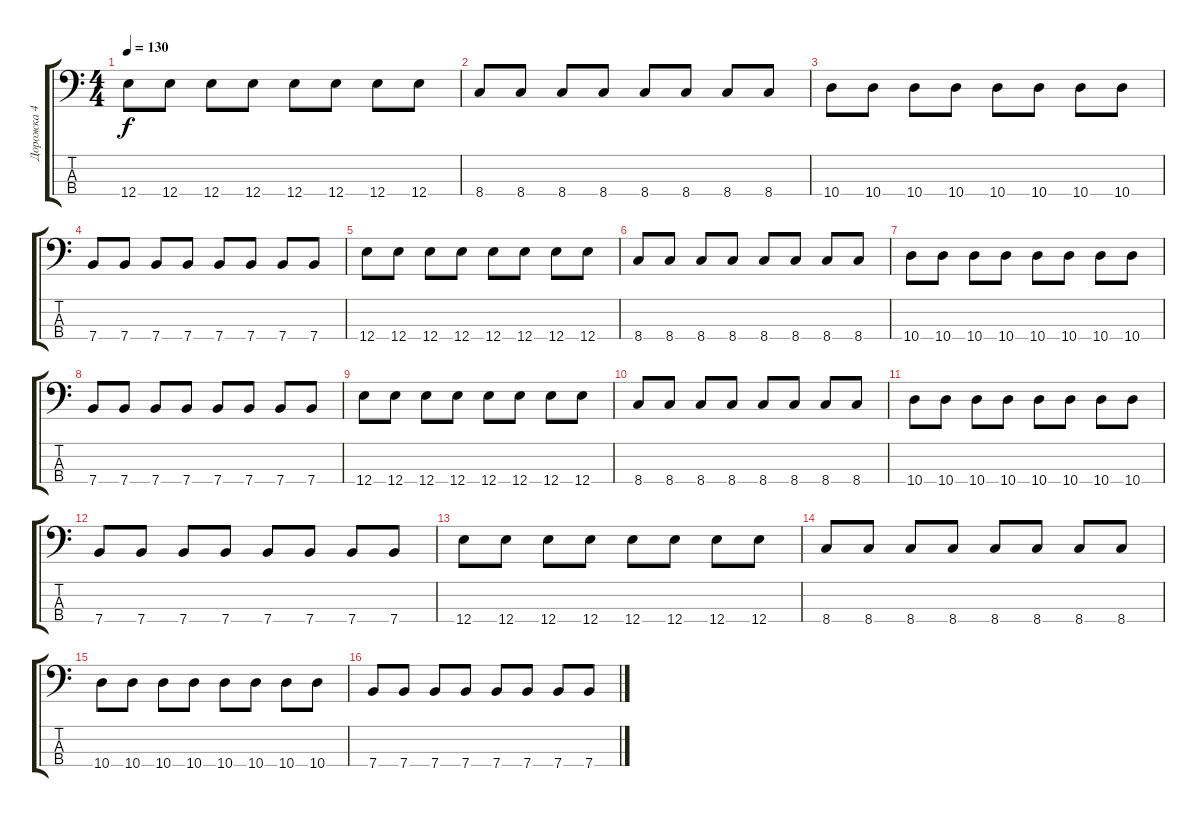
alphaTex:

\track ("Дорожка 4" "Дорожка 4") {instrument electricbassfinger}
\staff {score tabs}
\tuning (G2 D2 A1 E1) {hide}
\ts (4 4)
\tempo 130
\clef f4
\ks c
12.4.8{dy f} 12.4.8 12.4.8 12.4.8 12.4.8 12.4.8 12.4.8 12.4.8 |
8.4.8 8.4.8 8.4.8 8.4.8 8.4.8 8.4.8 8.4.8 8.4.8 |
10.4.8 10.4.8 10.4.8 10.4.8 10.4.8 10.4.8 10.4.8 10.4.8 |
7.4.8 7.4.8 7.4.8 7.4.8 7.4.8 7.4.8 7.4.8 7.4.8 |
12.4.8 12.4.8 12.4.8 12.4.8 12.4.8 12.4.8 12.4.8 12.4.8 |
8.4.8 8.4.8 8.4.8 8.4.8 8.4.8 8.4.8 8.4.8 8.4.8 |
10.4.8 10.4.8 10.4.8 10.4.8 10.4.8 10.4.8 10.4.8 10.4.8 |
7.4.8 7.4.8 7.4.8 7.4.8 7.4.8 7.4.8 7.4.8 7.4.8 |
12.4.8 12.4.8 12.4.8 12.4.8 12.4.8 12.4.8 12.4.8 12.4.8 |
8.4.8 8.4.8 8.4.8 8.4.8 8.4.8 8.4.8 8.4.8 8.4.8 |
10.4.8 10.4.8 10.4.8 10.4.8 10.4.8 10.4.8 10.4.8 10.4.8 |
7.4.8 7.4.8 7.4.8 7.4.8 7.4.8 7.4.8 7.4.8 7.4.8 |
12.4.8 12.4.8 12.4.8 12.4.8 12.4.8 12.4.8 12.4.8 12.4.8 |
8.4.8 8.4.8 8.4.8 8.4.8 8.4.8 8.4.8 8.4.8 8.4.8 |
10.4.8 10.4.8 10.4.8 10.4.8 10.4.8 10.4.8 10.4.8 10.4.8 |
7.4.8 7.4.8 7.4.8 7.4.8 7.4.8 7.4.8 7.4.8 7.4.8
